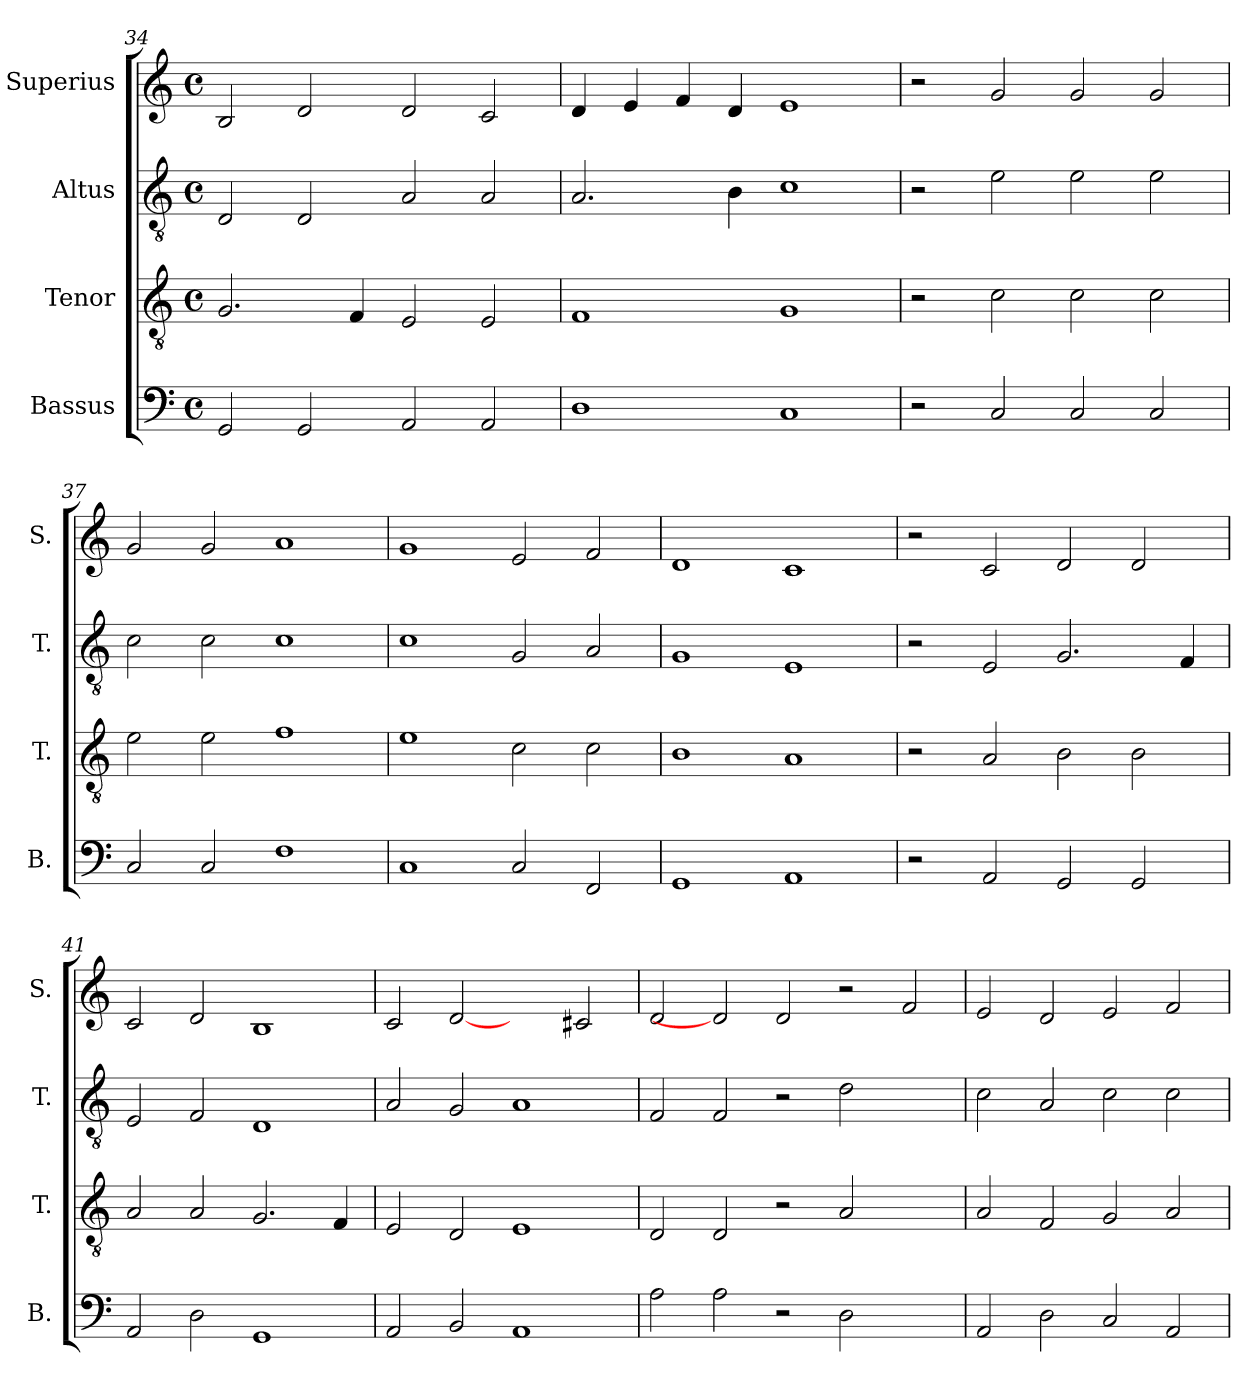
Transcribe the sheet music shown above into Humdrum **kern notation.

**kern	**kern	**kern	**kern
*part4	*part3	*part2	*part1
*staff4	*staff3	*staff2	*staff1
*I"Bassus	*I"Tenor	*I"Altus	*I"Superius
*I'B.	*I'T.	*I'T.	*I'S.
*clefF4	*clefGv2	*clefGv2	*clefG2
*	*ITrd7c12	*ITrd7c12	*
*k[]	*k[]	*k[]	*k[]
*C:	*C:	*C:	*C:
*M4/4	*M4/4	*M4/4	*M4/4
*met(c)	*met(c)	*met(c)	*met(c)
=34	=34	=34	=34
2GGi/	2.GGi/	2DDi/	2Bi/
2GGi/	.	2DDi/	2di/
.	4FFi/	.	.
2AAi/	2EEi/	2AAi/	2di/
2AAi/	2EEi/	2AAi/	2ci/
=35	=35	=35	=35
1Di	1FFi	2.AAi/	4di/
.	.	.	4ei/
.	.	.	4fi/
.	.	4BBi\	4di/
1Ci	1GGi	1Ci	1ei
=36	=36	=36	=36
2r	2r	2r	2r
2Ci/	2Ci\	2Ei\	2gi/
2Ci/	2Ci\	2Ei\	2gi/
2Ci/	2Ci\	2Ei\	2gi/
!!LO:LB:g=z
=37	=37	=37	=37
2Ci/	2Ei\	2Ci\	2gi/
2Ci/	2Ei\	2Ci\	2gi/
1Fi	1Fi	1Ci	1ai
=38	=38	=38	=38
1Ci	1Ei	1Ci	1gi
2Ci/	2Ci\	2GGi/	2ei/
2FFi/	2Ci\	2AAi/	2fi/
=39	=39	=39	=39
1GGi	1BBi	1GGi	1di
1AAi	1AAi	1EEi	1ci
=40	=40	=40	=40
2r	2r	2r	2r
2AAi/	2AAi/	2EEi/	2ci/
2GGi/	2BBi\	2.GGi/	2di/
2GGi/	2BBi\	.	2di/
.	.	4FFi/	.
=41	=41	=41	=41
2AAi/	2AAi/	2EEi/	2ci/
2Di\	2AAi/	2FFi/	2di/
1GGi	2.GGi/	1DDi	1Bi
.	4FFi/	.	.
!!LO:LB:g=z
=42	=42	=42	=42
2AAi/	2EEi/	2AAi/	2ci/
2BBi/	2DDi/	2GGi/	[2di
1AAi	1EEi	1AAi	2ryy
.	.	.	2c#Xi/
=43	=43	=43	=43
2Ai\	2DDi/	2FFi/	2di/
2Ai\	2DDi/	2FFi/	2di]
2r	2r	2r	2di/
2Di\	2AAi/	2Di\	2r
2ryy	2ryy	2ryy	2fi/
=44	=44	=44	=44
2AAi/	2AAi/	2Ci\	2ei/
2Di\	2FFi/	2AAi/	2di/
2Ci/	2GGi/	2Ci\	2ei/
2AAi/	2AAi/	2Ci\	2fi/
=	=	=	=
*-	*-	*-	*-
